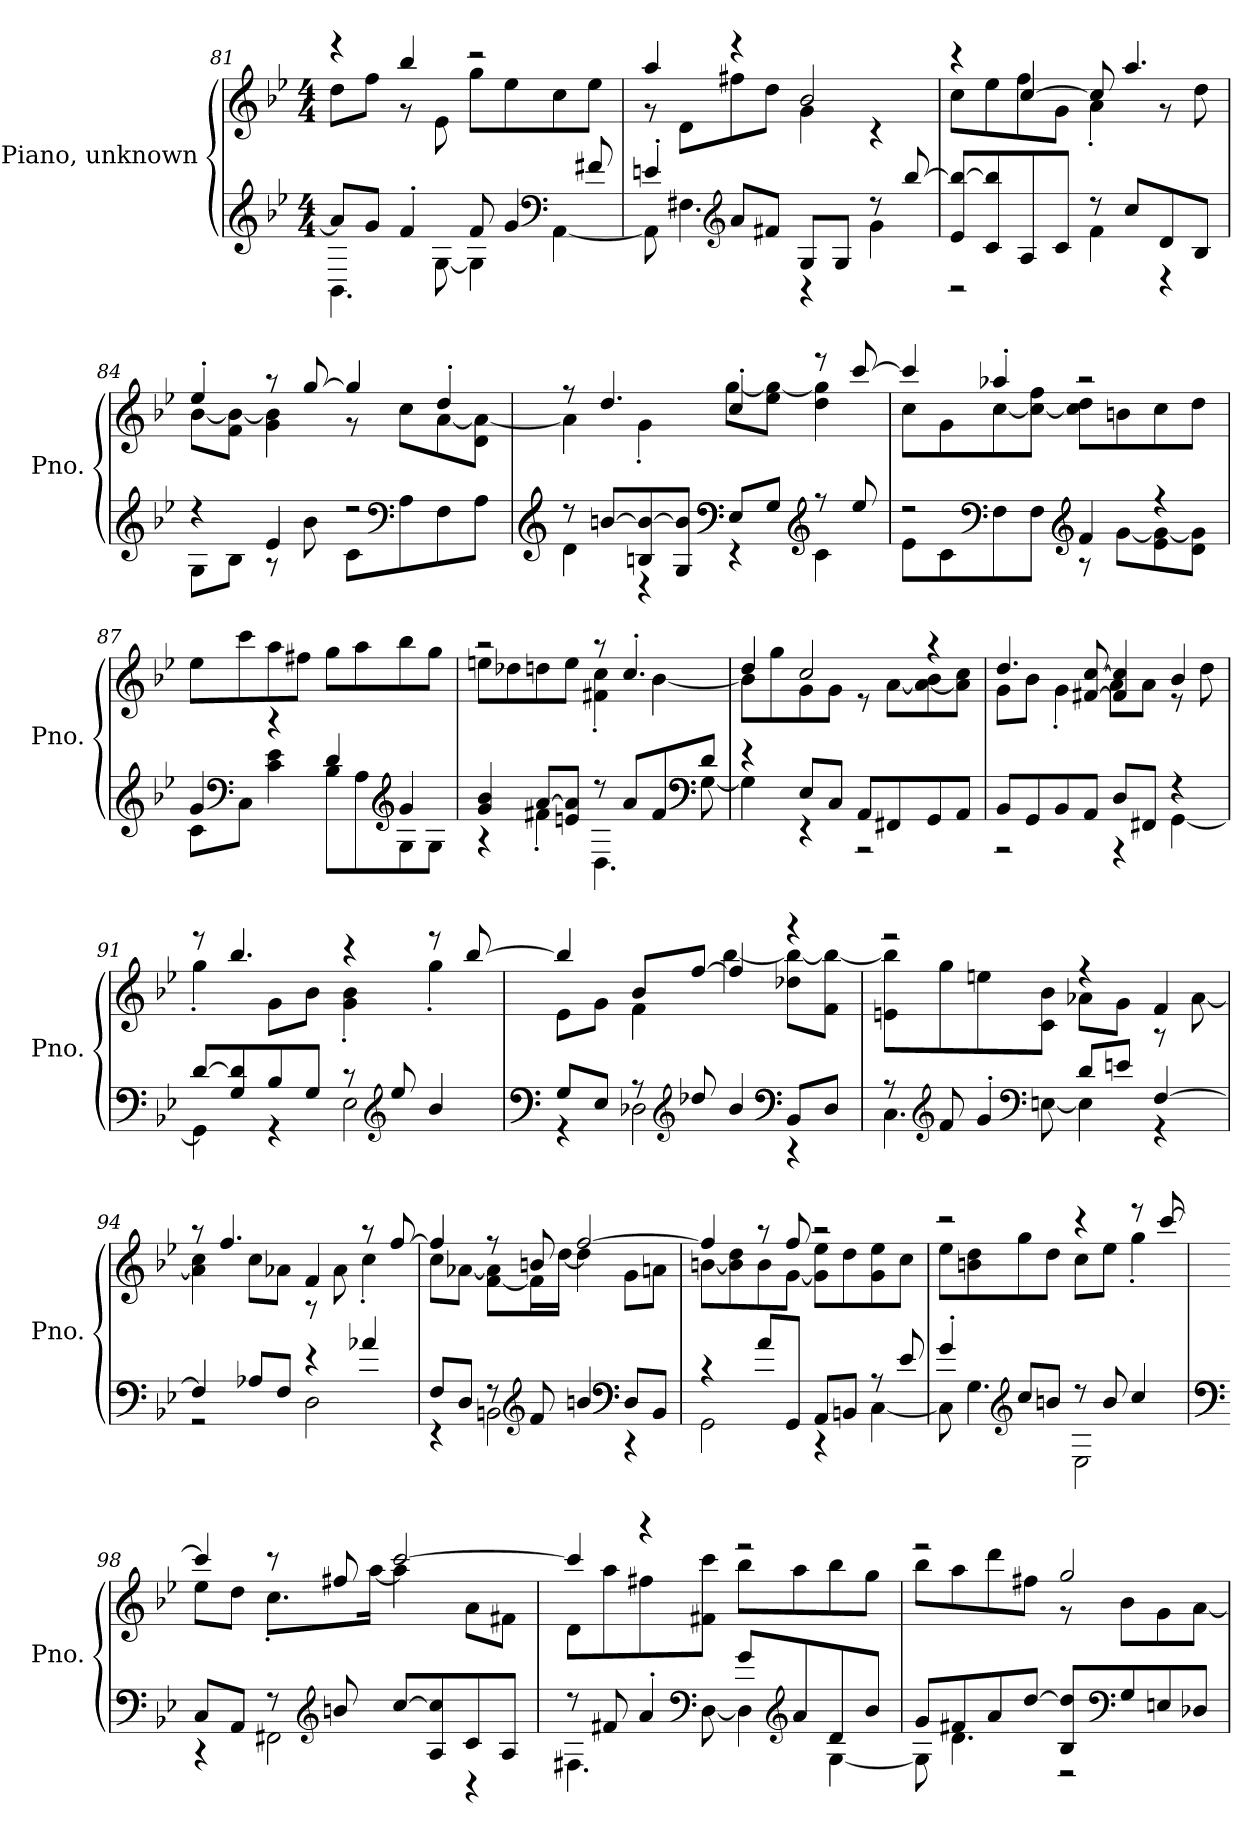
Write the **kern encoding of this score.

**kern	**kern
*part1	*part1
*staff2	*staff1
*I"Piano, unknown	*
*I'Pno.	*
*clefG2	*clefG2
*k[b-e-]	*k[b-e-]
*M4/4	*M4/4
=81	=81
*^	*^
8a/L]	4.BB-\	4r	8dd\L
8g/J	.	.	8ff\J
4f'/	.	4bb-/	8r
.	[8G\	.	8e-\
8f/	4G\]	2r	8gg\L
4g/	.	.	8ee-\
*clefF4	*	*	*
.	[4AA\	.	8cc\
8f#X/	.	.	8ee-\J
=82	=82	=82	=82
4en'/	8AA\]	4aa/	8r
.	4.F#X\	.	8d\L
*clefG2	*	*	*
8a/L	.	4r	8ff#X\
8f#X/J	.	.	8dd\J
8G/L	4r	2b-/	4g\
8G/J	.	.	.
8r	4g\	.	4r
[8bb-/	.	.	.
!!LO:LB:g=z	!!
=83	=83	=83	=83
8e-/ 8bb-/_L	2r	4r	8cc\L
8c/ 8bb-/]	.	.	8ee-\
8A/	.	[4cc/	8ff\
8c/J	.	.	8g\J
8r	4f\	8cc/]	4a'\
8cc/L	.	4.aa/	.
8d/	4r	.	8r
8B-/J	.	.	8dd\
=84	=84	=84	=84
4r	8G\L	4ee-'/	[8b-\L
.	8B-\J	.	8f\ 8b-\_J
4e-/	8r	8r	4g\ 4b-\]
.	8b-\	[8gg/	.
2r	8c\L	4gg/]	8r
*clefF4	*	*	*
.	8A\	.	8cc\L
.	8F\	4dd'/	[8a\
.	8A\J	.	8d\ 8a\_J
=85	=85	=85	=85
*clefG2	*	*	*
8r	4d\	8r	4a\]
[8bn/L	.	4.dd/	.
8Bn/ 8b/_	4r	.	4g'\
8G/ 8b/]J	.	.	.
*clefF4	*	*	*
8E-/L	4r	4cc'/	[8gg\L
8G/J	.	.	8ee-\ 8gg\_J
*clefG2	*	*	*
8r	4c\	8r	4dd\ 4gg\]
8ee-/	.	[8ccc/	.
!!LO:LB:g=z	!!
=86	=86	=86	=86
2r	8e-\L	4ccc/]	8cc\L
.	8c\	.	8g\
*clefF4	*	*	*
.	8F\	4aa-X'/	[8cc\
.	8F\J	.	8cc\_ 8ff\J
*clefG2	*	*	*
4f/	8r	2r	8cc\] 8dd\L
.	[8g\L	.	8bn\
4r	8e-\ 8g\_	.	8cc\
.	8d\ 8g\]J	.	8dd\J
*	*	*v	*v
=87	=87	=87
4g/	8c\L	8ee-\L
*clefF4	*	*
.	8C\J	8ccc\
4r	4c\ 4e-\	8aa\
.	.	8ff#X\J
4d/	8B-\L	8gg\L
.	8A\	8aa\
*clefG2	*	*
4g/	8G\	8bb-\
.	8G\J	8gg\J
=88	=88	=88
*	*	*^
4g/ 4b-/	4r	2r	8een\L
.	.	.	8dd-X\
[8a/L	4f#X'\	.	8ddn\
8en/ 8a/]J	.	.	8ee\J
8r	4.D\	8r	4f#X\' 4cc\'
8a/L	.	4.cc'/	.
8f#/	.	.	[4b-\
*clefF4	*	*	*
8d/J	[8G\	.	.
!!LO:LB:g=z	!!
=89	=89	=89	=89
4r	4G\]	4dd/	8b-\L]
.	.	.	8gg\
8E-/L	4r	2cc/	8g\
8C/J	.	.	8g\J
8AA/L	2r	.	8r
8FF#X/	.	.	[8a\L
8GG/	.	4r	8a\_ 8b-\
8AA/J	.	.	8a\] 8cc\J
=90	=90	=90	=90
8BB-/L	2r	4.dd/	8g\L
8GG/	.	.	8b-\J
8BB-/	.	.	4g'\
8AA/J	.	[8f#X/ [8cc/	.
8D/L	4r	4f#/] 4cc/]	8a\L
8FF#X/J	.	.	8a\J
4r	[4GG\	4b-/	8r
.	.	.	8dd\
=91	=91	=91	=91
[8d/L	4GG\]	8r	4gg'\
8G/ 8d/]	.	4.bb-/	.
8B-/	4r	.	8g\L
8G/J	.	.	8b-\J
8r	2E-\	4r	4g\' 4b-\'
*clefG2	*	*	*
8ee-/	.	.	.
4b-/	.	8r	4gg'\
.	.	[8bb-/	.
!!LO:PB:g=z	!!
=92	=92	=92	=92
*clefF4	*	*	*
8G/L	4r	4bb-/]	8e-\L
8E-/J	.	.	8g\J
8r	2D-X\	8b-/L	4f\
*clefG2	*	*	*
8dd-X/	.	[8ff/J	.
4b-/	.	4ff/]	[4bb-\
*clefF4	*	*	*
8BB-/L	4r	4r	8dd-X\ 8bb-\_L
8D-/J	.	.	8f\ 8bb-\_J
=93	=93	=93	=93
8r	4.C\	2r	8en\ 8bb-\]L
*clefG2	*	*	*
8f/	.	.	8gg\
4g'/	.	.	8een\
*clefF4	*	*	*
.	[8En\	.	8c\ 8b-\J
8d/L	4E\]	4r	8a-X\L
8en/J	.	.	8g\J
[4F/	4r	4f/	8r
.	.	.	[8a-\
=94	=94	=94	=94
4F/]	2r	8r	4a-\] 4cc\
.	.	4.ff/	.
8A-X/L	.	.	8cc\L
8F/J	.	.	8a-X\J
4r	2D\	4f/	8r
.	.	.	8a-\
4a-X/	.	8r	4cc'\
.	.	[8ff/	.
!!LO:LB:g=z	!!
=95	=95	=95	=95
8F/L	4r	4ff/]	8cc\L
8D/J	.	.	[8a-X\J
8r	2BBn\	8r	[8f\ 8a-\]L
*clefG2	*	*	*
8f/	.	8bn/	16f\L]
.	.	.	[16dd\JJ
4bn/	.	[2ff/	4dd\]
*clefF4	*	*	*
8D/L	4r	.	8g\L
8BB/J	.	.	8an\J
=96	=96	=96	=96
4r	2GG\	4ff/]	[8bn\L
.	.	.	8b\] 8dd\
8a/L	.	8r	8b\
8GG/J	.	8ff/	[8g\J
8AA/L	4r	2r	8g\] 8ee-\L
8BBn/J	.	.	8dd\
8r	[4C\	.	8g\ 8ee-\
8e-/	.	.	8cc\J
=97	=97	=97	=97
4g'/	8C\]	2r	8ee-\L
.	4.G\	.	8bn\ 8dd\
*clefG2	*	*	*
8cc/L	.	.	8gg\
8bn/J	.	.	8dd\J
8r	2E-\	4r	8cc\L
8b/	.	.	8ee-\J
4cc/	.	8r	4gg'\
.	.	[8ccc/	.
!!LO:LB:g=z	!!
=98	=98	=98	=98
*clefF4	*	*	*
8C/L	4r	4ccc/]	8ee-\L
8AA/J	.	.	8dd\J
8r	2FF#X\	8r	8.cc'\L
*clefG2	*	*	*
8bn/	.	8ff#X/	.
.	.	.	[16aa\Jk
[8cc/L	.	[2ccc/	4aa\]
8A/ 8cc/]	.	.	.
8c/	4r	.	8a\L
8A/J	.	.	8f#X\J
=99	=99	=99	=99
8r	4.F#X\	4ccc/]	8d\L
8f#X/	.	.	8aa\
4a'/	.	4r	8ff#X\
*clefF4	*	*	*
.	[8D\	.	8f#X\ 8ccc\J
8g/L	4D\]	2r	8bb-\L
*clefG2	*	*	*
8a/	.	.	8aa\
8d/	[4G\	.	8bb-\
8b-/J	.	.	8gg\J
!!LO:LB:g=z	!!
=100	=100	=100	=100
8g/L	8G\]	2r	8bb-\L
8f#X/	4.d\	.	8aa\
8a/	.	.	8ddd\
[8dd/J	.	.	8ff#X\J
8B-/ 8dd/]L	2r	2gg/	8r
*clefF4	*	*	*
8G/	.	.	8b-\L
8En/	.	.	8g\
8D-X/J	.	.	[8a\J
*v	*v	*	*
*	*v	*v
=	=
*-	*-
